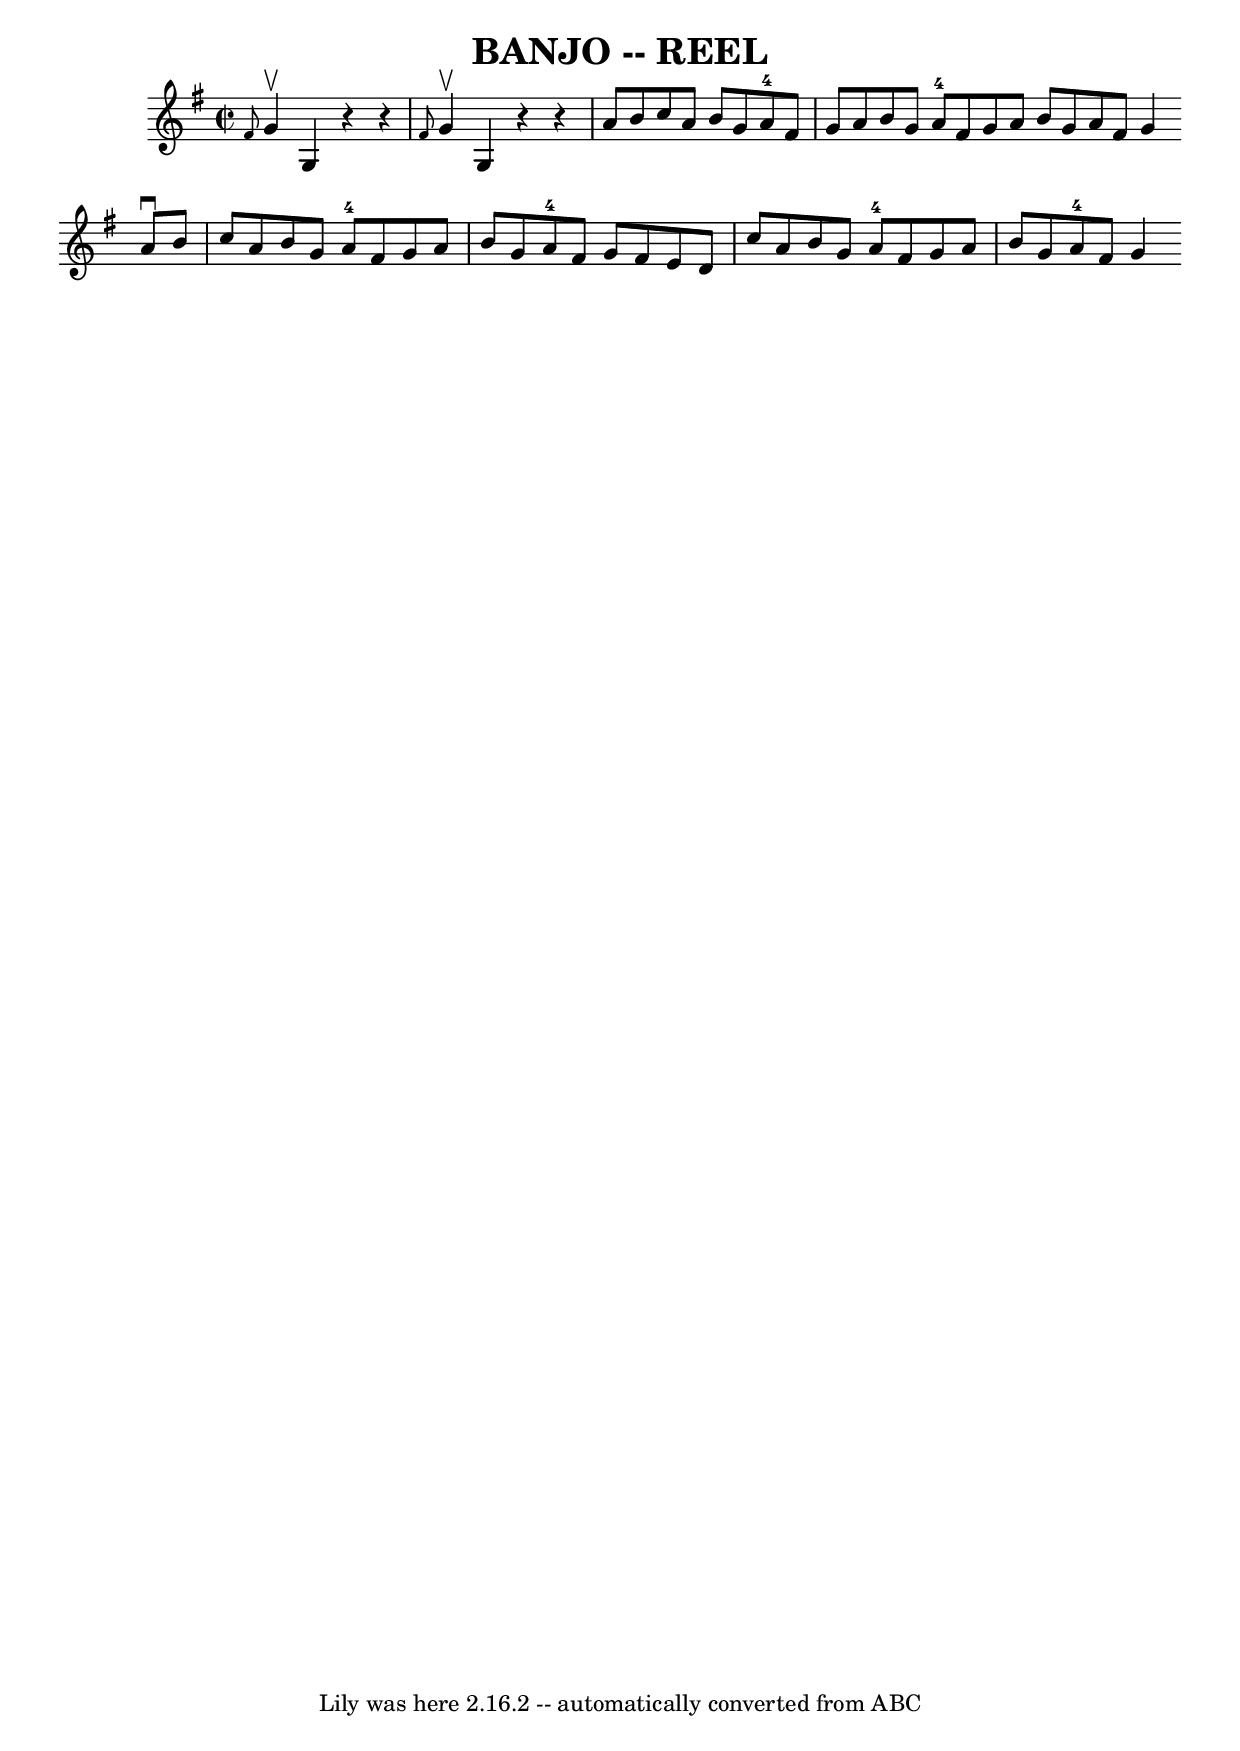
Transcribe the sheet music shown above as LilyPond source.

\version "2.16.2"
\include "Mammoth.ily"
\header {
  %% book = "Ryan's Mammoth Collection of Fiddle Tunes"
 crossRefNumber = "1"
 footnotes = ""
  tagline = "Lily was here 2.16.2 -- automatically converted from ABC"
  title = "BANJO -- REEL"

}
voicedefault =  {


  \override Staff.TimeSignature #'style = #'C
  \time 2/2 
  \key g \major
  \grace { fis'8   	 } g'4^\upbow    |
 g4 
  r4   r4 \grace { fis'8   		 } g'4^\upbow    |
 g4    r4   r4 a'8 b'8     |
 c''8 a'8 b'8 g'8 a'8-4 fis'8 g'8 a'8     |
 b'8 g'8 a'8-4 fis'8 g'8 a'8    \bar ":|" b'8 g'8 a'8 fis'8 g'4    \bar "|:" a'8^\downbow b'8      |
 c''8 a'8 b'8 g'8 a'8-4 fis'8 g'8 a'8     |
 b'8 g'8 a'8-4 fis'8 g'8 fis'8 e'8 d'8     |
 c''8 a'8 b'8 g'8 a'8-4 fis'8 g'8 a'8     |
 b'8 g'8 a'8-4 fis'8 g'4    \bar ":|"   

}

\score{
  <<

    \context Staff="default"
    {
      \voicedefault 
      
    }

  >>
  \layout {
    
  }
  \midi {
  }

}
